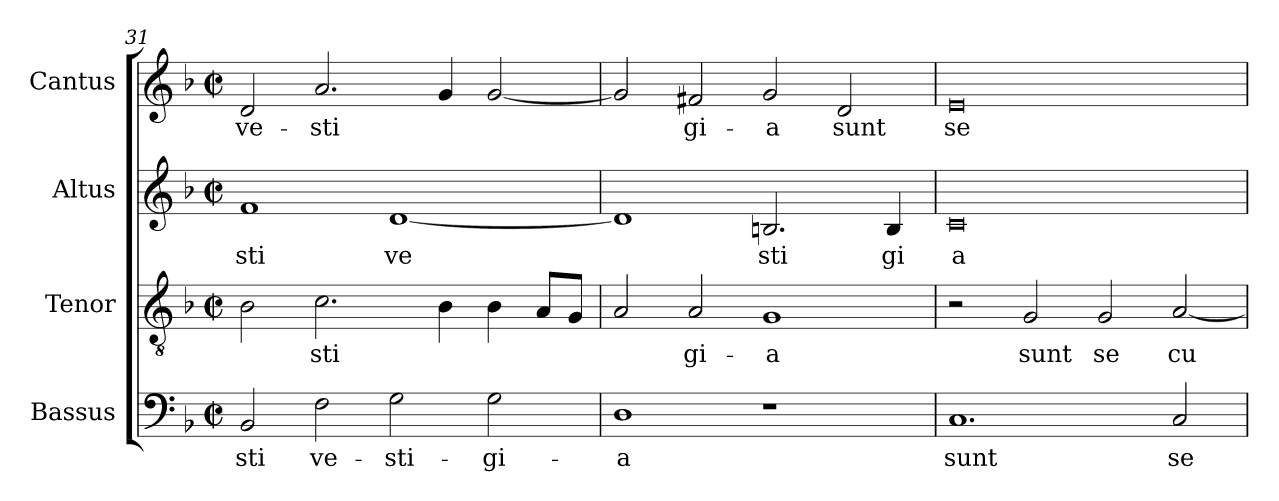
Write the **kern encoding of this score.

**kern	**text	**kern	**text	**kern	**text	**kern	**text
*part4	*part4	*part3	*part3	*part2	*part2	*part1	*part1
*staff4	*staff4	*staff3	*staff3	*staff2	*staff2	*staff1	*staff1
*I"Bassus	*	*I"Tenor	*	*I"Altus	*	*I"Cantus	*
*clefF4	*	*clefGv2	*	*clefG2	*	*clefG2	*
*k[b-]	*	*k[b-]	*	*k[b-]	*	*k[b-]	*
*F:	*	*F:	*	*F:	*	*F:	*
*M2/2	*	*M2/2	*	*M2/2	*	*M2/2	*
*met(c|)	*	*met(c|)	*	*met(c|)	*	*met(c|)	*
=31	=31	=31	=31	=31	=31	=31	=31
!	!LO:LY:b	!	!LO:LY:b	!	!LO:LY:b:cj	!	!LO:LY:b:cj
2BB-/	-sti	2B-\	--	1f	sti	2d/	ve-
!	!LO:LY:b	!	!LO:LY:b	!	!	!	!LO:LY:b:cj
2F\	ve-	2.c\	-sti-	.	.	2.a/	-sti-
!	!LO:LY:b	!	!	!	!LO:LY:b:cj	!	!
2G\	-sti-	.	.	[<1d	ve	.	.
!	!	!	!LO:LY:b	!	!	!	!LO:LY:b:cj
.	.	4B-\	--	.	.	4g/	--
!	!LO:LY:b	!	!LO:LY:b	!	!	!	!LO:LY:b:cj
2G\	-gi-	4B-\	--	.	.	[<2g/	--
!	!	!	!LO:LY:b	!	!	!	!
.	.	8A/L	--	.	.	.	.
!	!	!	!LO:LY:b	!	!	!	!
.	.	8G/J	--	.	.	.	.
=32	=32	=32	=32	=32	=32	=32	=32
!	!LO:LY:b	!	!LO:LY:b	!	!LO:LY:b:cj	!	!LO:LY:b:cj
1D	-a	2A/	--	1d]	.	2g/]	--
!	!	!	!LO:LY:b	!	!	!	!LO:LY:b:cj
.	.	2A/	-gi-	.	.	2f#/	-gi-
!	!	!	!LO:LY:b	!	!LO:LY:b:cj	!	!LO:LY:b:cj
1r	.	1G	-a	2.Bn/	sti	2g/	-a
!	!	!	!	!	!	!	!LO:LY:b:cj
.	.	.	.	.	.	2d/	sunt
!	!	!	!	!	!LO:LY:b:cj	!	!
.	.	.	.	4B/	gi	.	.
!!LO:LB:g=z
=33	=33	=33	=33	=33	=33	=33	=33
!	!LO:LY:b	!	!	!	!LO:LY:b:cj	!	!LO:LY:b:cj
1.C	sunt	2r	.	0c	a	0e	se-
!	!	!	!LO:LY:b	!	!	!	!
.	.	2G/	sunt	.	.	.	.
!	!	!	!LO:LY:b	!	!	!	!
.	.	2G/	se	.	.	.	.
!	!LO:LY:b	!	!LO:LY:b	!	!	!	!
2C/	se	[<2A/	cu	.	.	.	.
=	=	=	=	=	=	=	=
*-	*-	*-	*-	*-	*-	*-	*-
